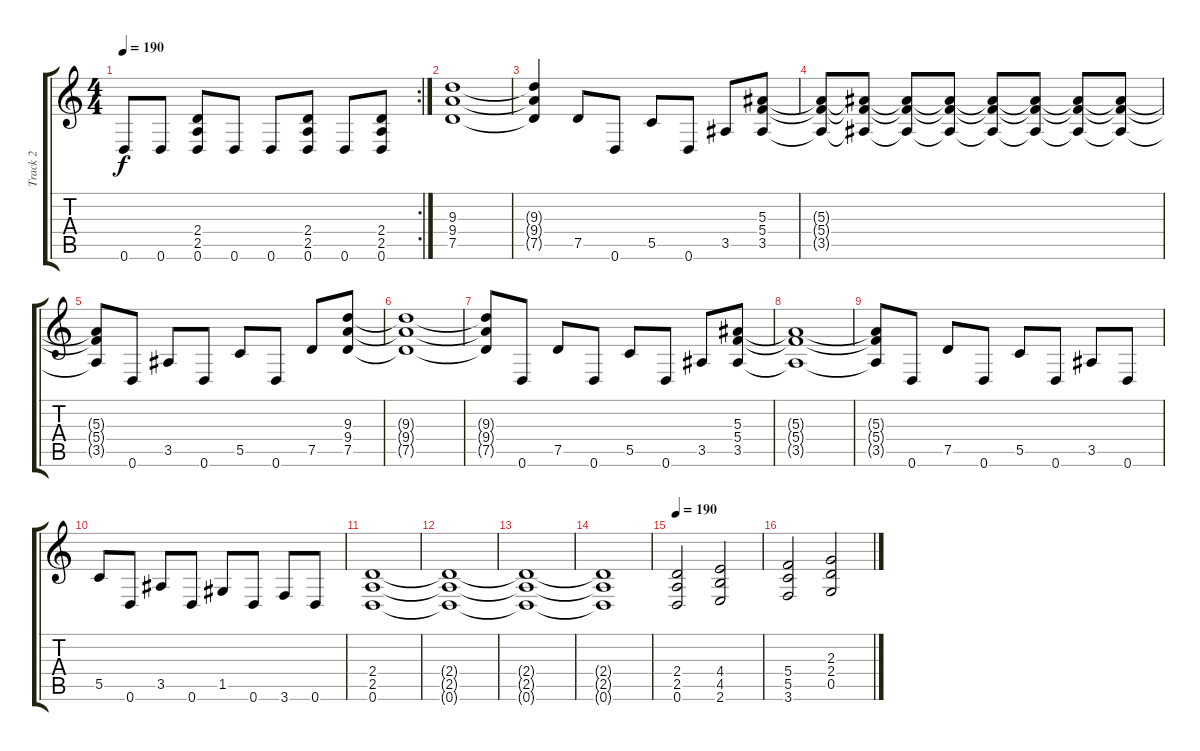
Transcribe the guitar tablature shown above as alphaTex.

\track ("Track 2" "Track 2") {instrument distortionguitar}
\staff {score tabs}
\tuning (D4 A3 F3 C3 G2 D2) {hide}
\rc 2
\ts (4 4)
\tempo 190
\clef g2
\ks c
0.6.8{dy f} 0.6.8 (2.4 2.5 0.6).8 0.6.8 0.6.8 (2.4 2.5 0.6).8 0.6.8 (2.4 2.5 0.6).8 |
(9.3 9.4 7.5).1 |
(9.3{t} 9.4{t} 7.5{t}).4 7.5.8 0.6.8 5.5.8 0.6.8 3.5.8 (5.3 5.4 3.5).8 |
(5.3{t} 5.4{t} 3.5{t}).8 (5.3{t} 5.4{t} 3.5{t}).8 (5.3{t} 5.4{t} 3.5{t}).8 (5.3{t} 5.4{t} 3.5{t}).8 (5.3{t} 5.4{t} 3.5{t}).8 (5.3{t} 5.4{t} 3.5{t}).8 (5.3{t} 5.4{t} 3.5{t}).8 (5.3{t} 5.4{t} 3.5{t}).8 |
(5.3{t} 5.4{t} 3.5{t}).8 0.6.8 3.5.8 0.6.8 5.5.8 0.6.8 7.5.8 (9.3 9.4 7.5).8 |
(9.3{t} 9.4{t} 7.5{t}).1 |
(9.3{t} 9.4{t} 7.5{t}).8 0.6.8 7.5.8 0.6.8 5.5.8 0.6.8 3.5.8 (5.3 5.4 3.5).8 |
(5.3{t} 5.4{t} 3.5{t}).1 |
(5.3{t} 5.4{t} 3.5{t}).8 0.6.8 7.5.8 0.6.8 5.5.8 0.6.8 3.5.8 0.6.8 |
5.5.8 0.6.8 3.5.8 0.6.8 1.5.8 0.6.8 3.6.8 0.6.8 |
(2.4 2.5 0.6).1 |
(2.4{t} 2.5{t} 0.6{t}).1 |
(2.4{t} 2.5{t} 0.6{t}).1 |
(2.4{t} 2.5{t} 0.6{t}).1 |
\tempo 190
(2.4 2.5 0.6).2 (4.4 4.5 2.6).2 |
(5.4 5.5 3.6).2 (2.3 2.4 0.5).2
